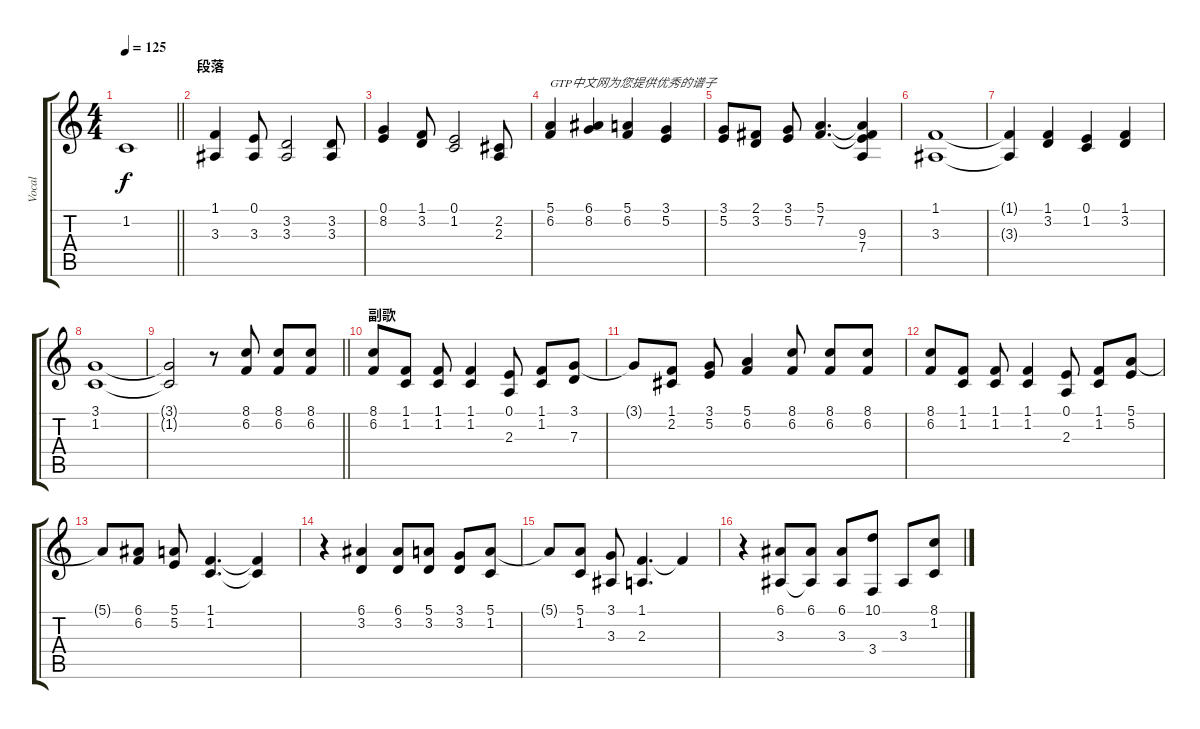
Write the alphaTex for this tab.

\track ("Vocal" "Vocal") {instrument panflute}
\staff {score tabs}
\tuning (E4 B3 G3 D3 A2 E2) {hide}
\ts (4 4)
\tempo 125
\clef g2
\barLineRight lightlight
\ks c
1.2{t}.1{dy f} |
\section ("" "段落")
(1.1 3.3).4 (0.1 3.3).8 (3.2 3.3).2 (3.2 3.3).8 |
(0.1 8.2).4 (1.1 3.2).8 (0.1 1.2).2 (2.2 2.3).8 |
(5.1 6.2).4{txt "GTP中文网为您提供优秀的谱子"} (6.1 8.2).4 (5.1 6.2).4 (3.1 5.2).4 |
(3.1 5.2).8 (2.1 3.2).8 (3.1 5.2).8 (5.1 7.2).4{d} (5.1{t} 7.2{t} 9.3 7.4).4 |
(1.1 3.3).1 |
(1.1{t} 3.3{t}).4 (1.1 3.2).4 (0.1 1.2).4 (1.1 3.2).4 |
(3.1 1.2).1 |
\barLineRight lightlight
(3.1{t} 1.2{t}).2 r.8 (8.1 6.2).8 (8.1 6.2).8 (8.1 6.2).8 |
\section ("" "副歌")
(8.1 6.2).8 (1.1 1.2).8 (1.1 1.2).8 (1.1 1.2).4 (0.1 2.3).8 (1.1 1.2).8 (3.1 7.3).8 |
3.1{t}.8 (1.1 2.2).8 (3.1 5.2).8 (5.1 6.2).4 (8.1 6.2).8 (8.1 6.2).8 (8.1 6.2).8 |
(8.1 6.2).8 (1.1 1.2).8 (1.1 1.2).8 (1.1 1.2).4 (0.1 2.3).8 (1.1 1.2).8 (5.1 5.2).8 |
5.1{t}.8 (6.1 6.2).8 (5.1 5.2).8 (1.1 1.2).4{d} (1.1{t} 1.2{t}).4 |
r.4 (6.1 3.2).4 (6.1 3.2).8 (5.1 3.2).8 (3.1 3.2).8 (5.1 1.2).8 |
5.1{t}.8 (5.1 1.2).8 (3.1 3.3).8 (1.1 2.3).4{d} 1.1{t}.4 |
r.4 (6.1 3.3).8 (6.1 3.3{t}).8 (6.1 3.3).8 (10.1 3.4).8 3.3.8 (8.1 1.2).8
